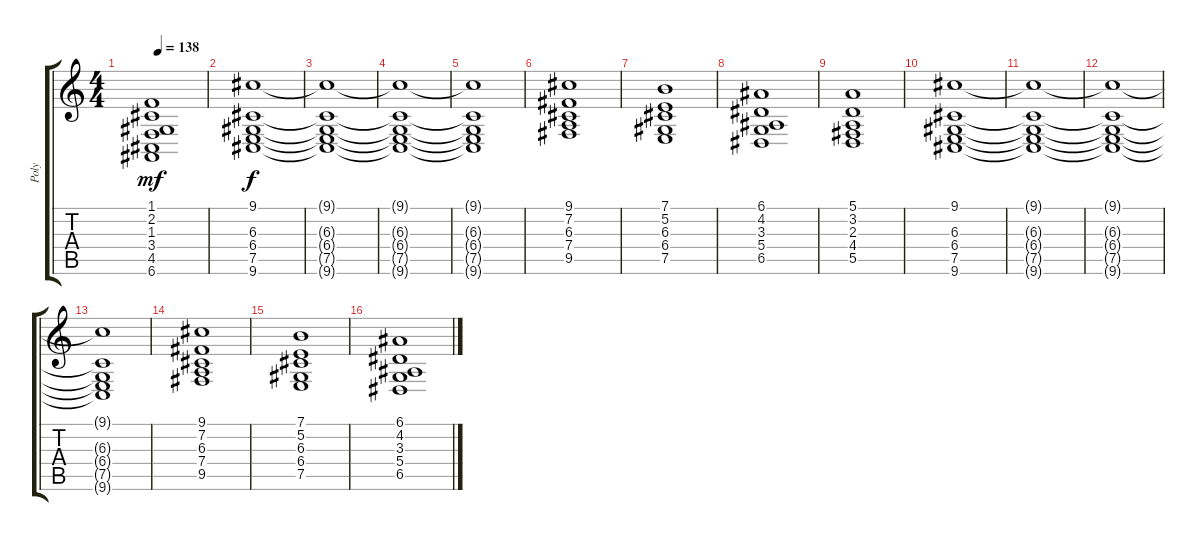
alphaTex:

\track ("Poly" "Poly") {instrument pad3polysynth}
\staff {score tabs}
\tuning (E4 B3 G3 D3 A2 E2) {hide}
\ts (4 4)
\tempo 138
\clef g2
\ks c
(1.1 2.2 1.3 3.4 4.5 6.6).1{dy mf} |
(9.1 6.3 6.4 7.5 9.6).1{dy f} |
(9.1{t} 6.3{t} 6.4{t} 7.5{t} 9.6{t}).1 |
(9.1{t} 6.3{t} 6.4{t} 7.5{t} 9.6{t}).1 |
(9.1{t} 6.3{t} 6.4{t} 7.5{t} 9.6{t}).1 |
(9.1 7.2 6.3 7.4 9.5).1 |
(7.1 5.2 6.3 6.4 7.5).1 |
(6.1 4.2 3.3 5.4 6.5).1 |
(5.1 3.2 2.3 4.4 5.5).1 |
(9.1 6.3 6.4 7.5 9.6).1 |
(9.1{t} 6.3{t} 6.4{t} 7.5{t} 9.6{t}).1 |
(9.1{t} 6.3{t} 6.4{t} 7.5{t} 9.6{t}).1 |
(9.1{t} 6.3{t} 6.4{t} 7.5{t} 9.6{t}).1 |
(9.1 7.2 6.3 7.4 9.5).1 |
(7.1 5.2 6.3 6.4 7.5).1 |
(6.1 4.2 3.3 5.4 6.5).1
